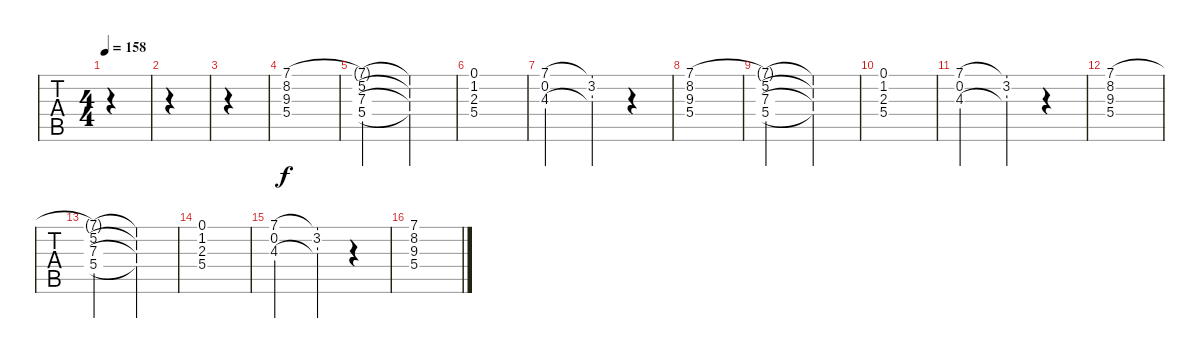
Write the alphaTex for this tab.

\track ("   " "   ") {instrument pad2warm}
\staff {tabs}
\tuning (D4 A3 F3 C3 G2 D2) {hide}
\ts (4 4)
\tempo 158
\clef g2
\ks c
|
|
|
(7.1 8.2 9.3 5.4).1 |
(7.1{t} 5.2 7.3 5.4).2 (7.1{t} 5.2{t} 7.3{t} 5.4{t}).2 |
(0.1 1.2 2.3 5.4).1 |
(7.1 0.2 4.3).2 (7.1{t} 3.2 4.3{t}).4 r.4 |
(7.1 8.2 9.3 5.4).1 |
(7.1{t} 5.2 7.3 5.4).2 (7.1{t} 5.2{t} 7.3{t} 5.4{t}).2 |
(0.1 1.2 2.3 5.4).1 |
(7.1 0.2 4.3).2 (7.1{t} 3.2 4.3{t}).4 r.4 |
(7.1 8.2 9.3 5.4).1 |
(7.1{t} 5.2 7.3 5.4).2 (7.1{t} 5.2{t} 7.3{t} 5.4{t}).2 |
(0.1 1.2 2.3 5.4).1 |
(7.1 0.2 4.3).2 (7.1{t} 3.2 4.3{t}).4 r.4 |
(7.1 8.2 9.3 5.4).1
